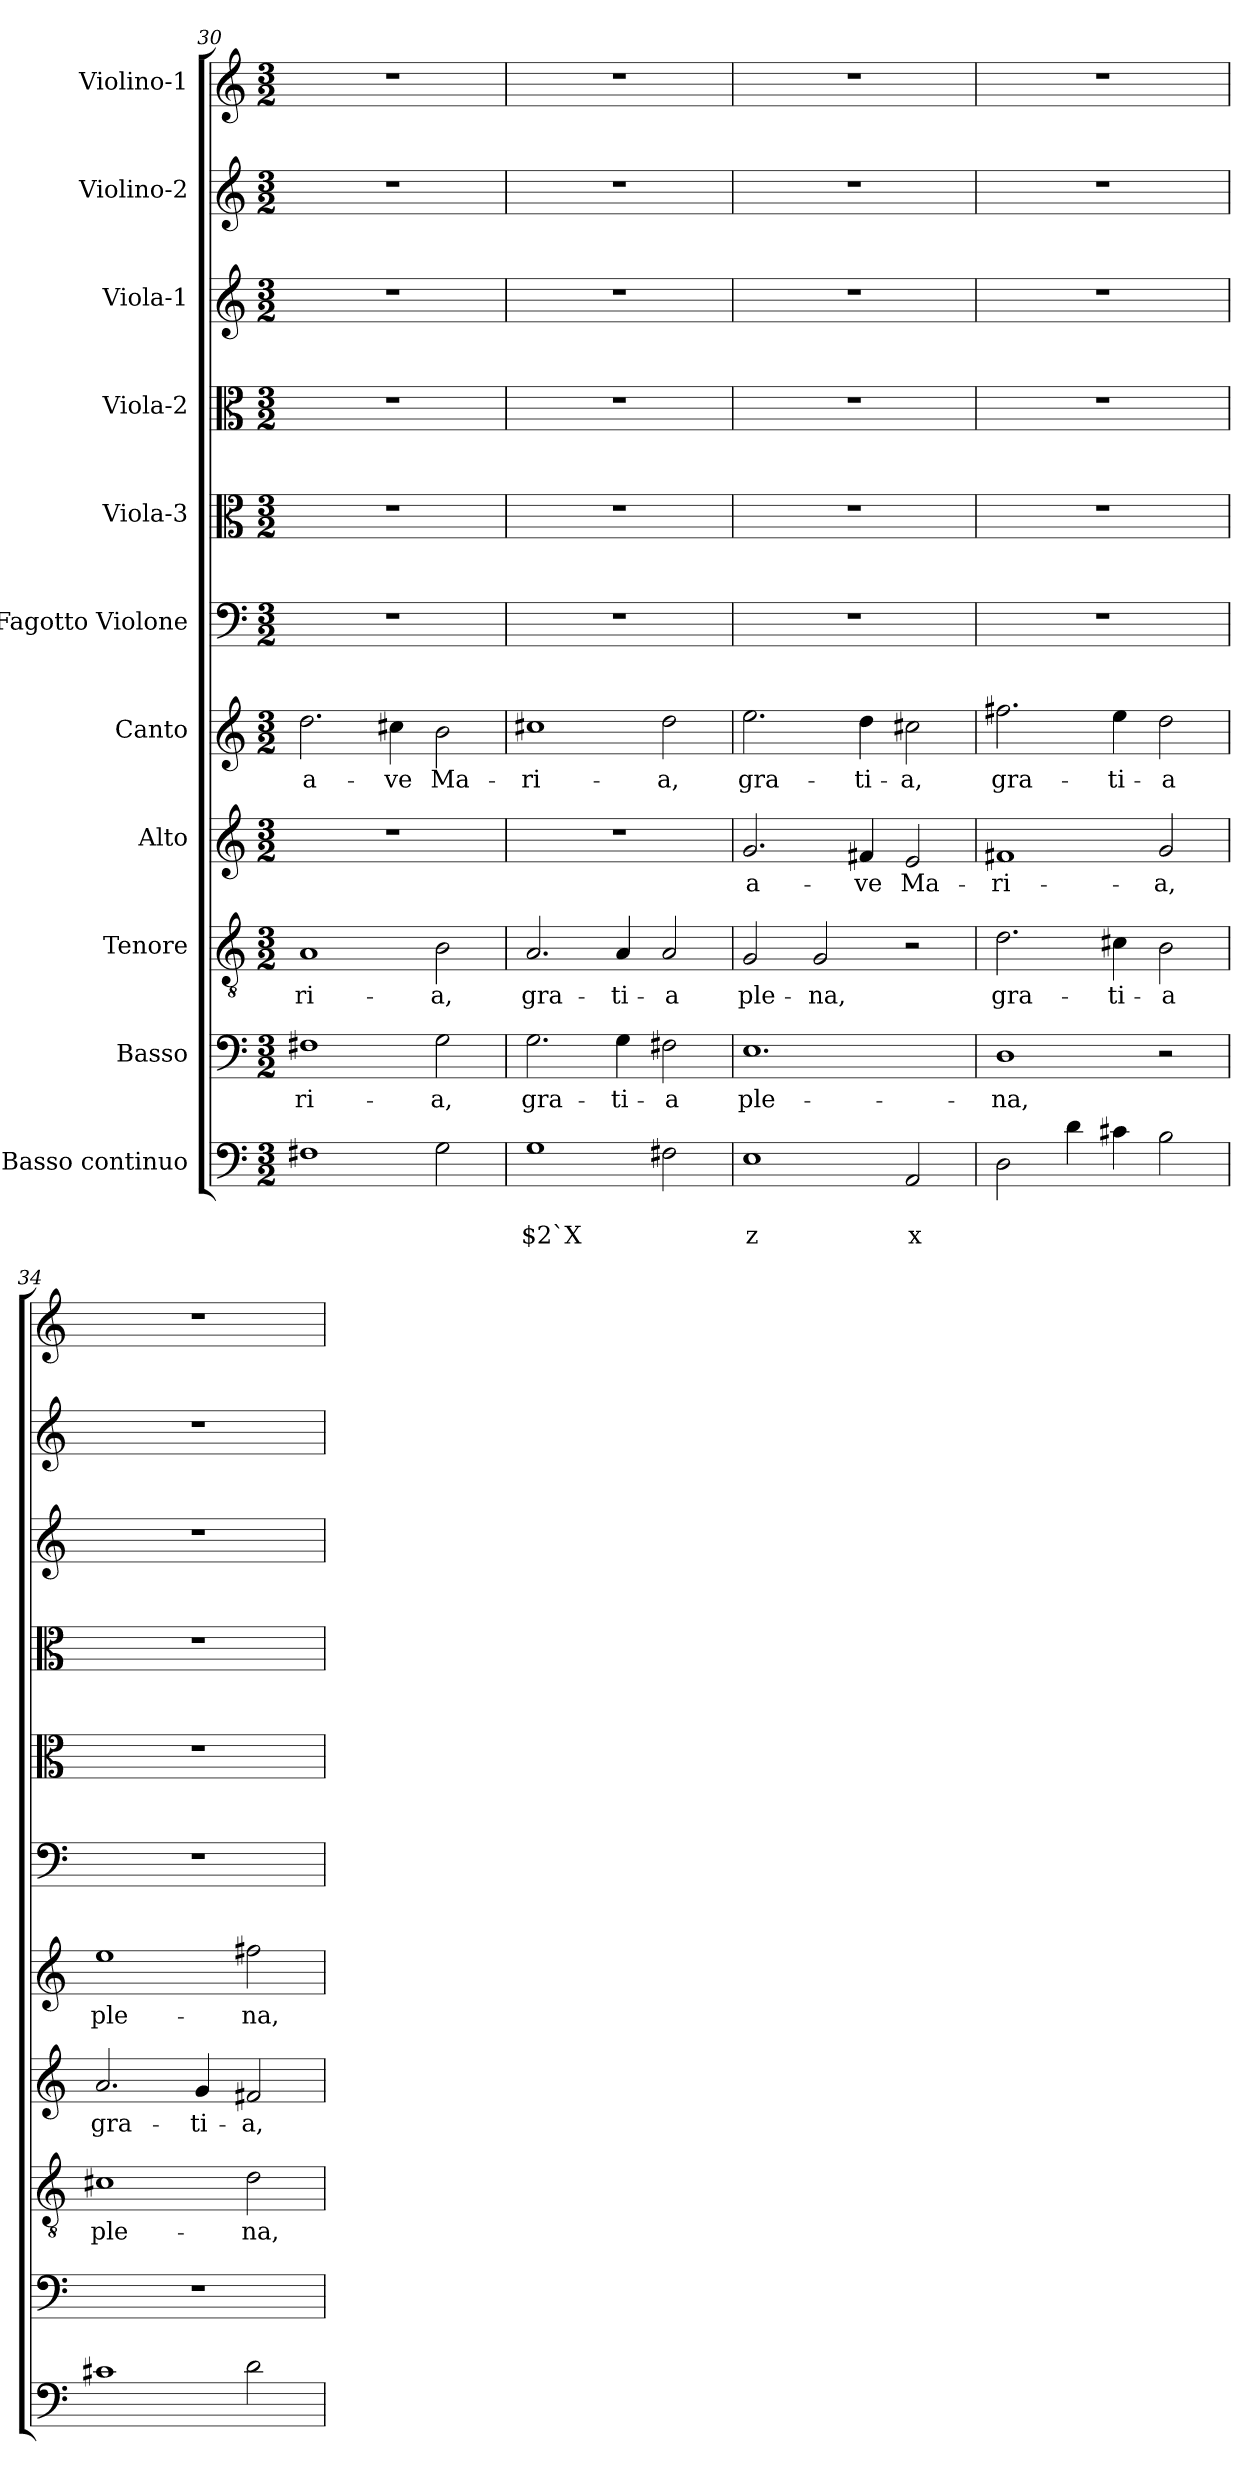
**kern	**text	**text	**kern	**text	**kern	**text	**kern	**text	**kern	**text	**kern	**kern	**kern	**kern	**kern	**kern
*part11	*part11	*part11	*part10	*part10	*part9	*part9	*part8	*part8	*part7	*part7	*part6	*part5	*part4	*part3	*part2	*part1
*staff11	*staff11	*staff11	*staff10	*staff10	*staff9	*staff9	*staff8	*staff8	*staff7	*staff7	*staff6	*staff5	*staff4	*staff3	*staff2	*staff1
*I"Basso continuo	*	*	*I"Basso	*	*I"Tenore	*	*I"Alto	*	*I"Canto	*	*I"Fagotto Violone	*I"Viola-3	*I"Viola-2	*I"Viola-1	*I"Violino-2	*I"Violino-1
*clefF4	*	*	*clefF4	*	*clefGv2	*	*clefG2	*	*clefG2	*	*clefF4	*clefC3	*clefC3	*clefG2	*clefG2	*clefG2
*k[]	*	*	*k[]	*	*k[]	*	*k[]	*	*k[]	*	*k[]	*k[]	*k[]	*k[]	*k[]	*k[]
*C:	*	*	*C:	*	*C:	*	*C:	*	*C:	*	*C:	*C:	*C:	*C:	*C:	*C:
*M3/2	*	*	*M3/2	*	*M3/2	*	*M3/2	*	*M3/2	*	*M3/2	*M3/2	*M3/2	*M3/2	*M3/2	*M3/2
=30	=30	=30	=30	=30	=30	=30	=30	=30	=30	=30	=30	=30	=30	=30	=30	=30
!	!	!	!	!LO:LY:b	!	!LO:LY:b	!	!	!	!LO:LY:b	!	!	!	!	!	!
1F#X	.	.	1F#X	-ri-	1A	-ri-	1.r	.	2.dd\	a-	1.r	1.r	1.r	1.r	1.r	1.r
!	!	!	!	!	!	!	!	!	!	!LO:LY:b	!	!	!	!	!	!
.	.	.	.	.	.	.	.	.	4cc#X\	-ve	.	.	.	.	.	.
!	!	!	!	!LO:LY:b	!	!LO:LY:b	!	!	!	!LO:LY:b	!	!	!	!	!	!
2G\	.	.	2G\	-a,	2B\	-a,	.	.	2b\	Ma-	.	.	.	.	.	.
=31	=31	=31	=31	=31	=31	=31	=31	=31	=31	=31	=31	=31	=31	=31	=31	=31
!	!	!LO:LY:b	!	!LO:LY:b	!	!LO:LY:b	!	!	!	!LO:LY:b	!	!	!	!	!	!
1G	.	$2`X	2.G\	gra-	2.A/	gra-	1.r	.	1cc#X	-ri-	1.r	1.r	1.r	1.r	1.r	1.r
!	!	!	!	!LO:LY:b	!	!LO:LY:b	!	!	!	!	!	!	!	!	!	!
.	.	.	4G\	-ti-	4A/	-ti-	.	.	.	.	.	.	.	.	.	.
!	!	!	!	!LO:LY:b	!	!LO:LY:b	!	!	!	!LO:LY:b	!	!	!	!	!	!
2F#X\	.	.	2F#X\	-a	2A/	-a	.	.	2dd\	-a,	.	.	.	.	.	.
=32	=32	=32	=32	=32	=32	=32	=32	=32	=32	=32	=32	=32	=32	=32	=32	=32
!	!	!LO:LY:b	!	!LO:LY:b	!	!LO:LY:b	!	!LO:LY:b	!	!LO:LY:b	!	!	!	!	!	!
1E	.	z	1.E	ple-	2G/	ple-	2.g/	a-	2.ee\	gra-	1.r	1.r	1.r	1.r	1.r	1.r
!	!	!	!	!	!	!LO:LY:b	!	!	!	!	!	!	!	!	!	!
.	.	.	.	.	2G/	-na,	.	.	.	.	.	.	.	.	.	.
!	!	!	!	!	!	!	!	!LO:LY:b	!	!LO:LY:b	!	!	!	!	!	!
.	.	.	.	.	.	.	4f#X/	-ve	4dd\	-ti-	.	.	.	.	.	.
!	!	!LO:LY:b	!	!	!	!	!	!LO:LY:b	!	!LO:LY:b	!	!	!	!	!	!
2AA/	.	x	.	.	2r	.	2e/	Ma-	2cc#X\	-a,	.	.	.	.	.	.
=33	=33	=33	=33	=33	=33	=33	=33	=33	=33	=33	=33	=33	=33	=33	=33	=33
!	!	!	!	!LO:LY:b	!	!LO:LY:b	!	!LO:LY:b	!	!LO:LY:b	!	!	!	!	!	!
2D\	.	.	1D	-na,	2.d\	gra-	1f#X	-ri-	2.ff#X\	gra-	1.r	1.r	1.r	1.r	1.r	1.r
4d\	.	.	.	.	.	.	.	.	.	.	.	.	.	.	.	.
!	!	!	!	!	!	!LO:LY:b	!	!	!	!LO:LY:b	!	!	!	!	!	!
4c#X\	.	.	.	.	4c#X\	-ti-	.	.	4ee\	-ti-	.	.	.	.	.	.
!	!	!	!	!	!	!LO:LY:b	!	!LO:LY:b	!	!LO:LY:b	!	!	!	!	!	!
2B\	.	.	2r	.	2B\	-a	2g/	-a,	2dd\	-a	.	.	.	.	.	.
=34	=34	=34	=34	=34	=34	=34	=34	=34	=34	=34	=34	=34	=34	=34	=34	=34
!	!	!	!	!	!	!LO:LY:b	!	!LO:LY:b	!	!LO:LY:b	!	!	!	!	!	!
1c#X	.	.	1.r	.	1c#X	ple-	2.a/	gra-	1ee	ple-	1.r	1.r	1.r	1.r	1.r	1.r
!	!	!	!	!	!	!	!	!LO:LY:b	!	!	!	!	!	!	!	!
.	.	.	.	.	.	.	4g/	-ti-	.	.	.	.	.	.	.	.
!	!	!	!	!	!	!LO:LY:b	!	!LO:LY:b	!	!LO:LY:b	!	!	!	!	!	!
2d\	.	.	.	.	2d\	-na,	2f#X/	-a,	2ff#X\	-na,	.	.	.	.	.	.
=	=	=	=	=	=	=	=	=	=	=	=	=	=	=	=	=
*-	*-	*-	*-	*-	*-	*-	*-	*-	*-	*-	*-	*-	*-	*-	*-	*-
